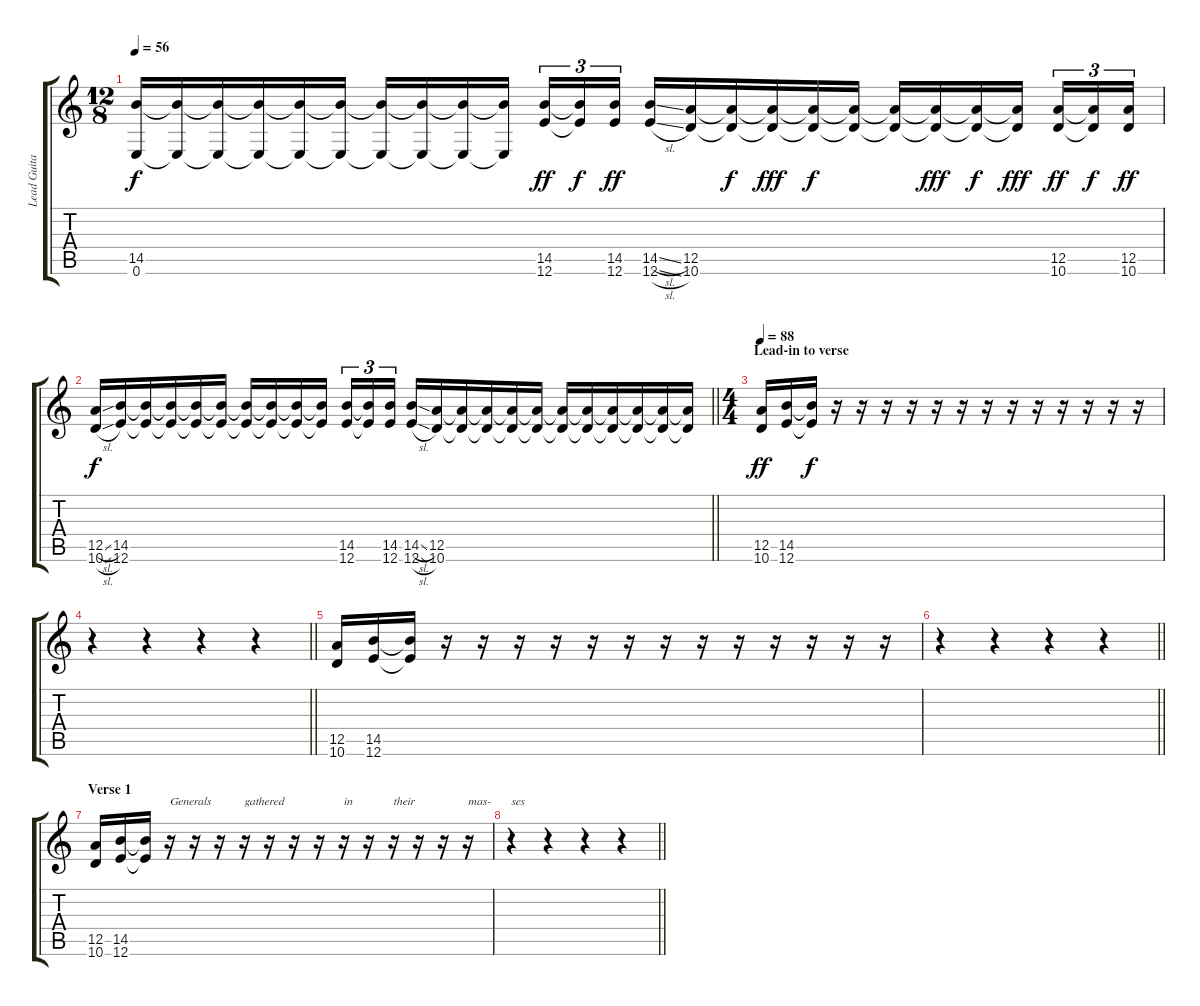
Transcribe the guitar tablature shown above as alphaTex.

\track ("Lead Guitar" "Lead Guita") {instrument distortionguitar}
\staff {score tabs}
\tuning (E4 B3 G3 D3 A2 E2) {hide}
\ts (12 8)
\tempo 56
\clef g2
\ks c
(14.5 0.6).16{dy f} (14.5{t} 0.6{t}).16 (14.5{t} 0.6{t}).16 (14.5{t} 0.6{t}).16 (14.5{t} 0.6{t}).16 (14.5{t} 0.6{t}).16 (14.5{t} 0.6{t}).16 (14.5{t} 0.6{t}).16 (14.5{t} 0.6{t}).16 (14.5{t} 0.6{t}).16{beam splitsecondary} (14.5 12.6).16{tu (3 2) dy ff} (14.5{t} 12.6{t}).16{tu (3 2) dy f beam merge} (14.5 12.6).16{tu (3 2) dy ff} (14.5{sl} 12.6{sl}).16 (12.5 10.6).16 (12.5{t} 10.6{t}).16{dy f} (12.5{t} 10.6{t}).16{dy fff} (12.5{t} 10.6{t}).16{dy f} (12.5{t} 10.6{t}).16 (12.5{t} 10.6{t}).16 (12.5{t} 10.6{t}).16{dy fff} (12.5{t} 10.6{t}).16{dy f} (12.5{t} 10.6{t}).16{dy fff beam splitsecondary} (12.5 10.6).16{tu (3 2) dy ff} (12.5{t} 10.6{t}).16{tu (3 2) dy f} (12.5 10.6).16{tu (3 2) dy ff} |
\barLineRight lightlight
(12.5{sl} 10.6{sl}).16{dy f} (14.5 12.6).16 (14.5{t} 12.6{t}).16 (14.5{t} 12.6{t}).16 (14.5{t} 12.6{t}).16 (14.5{t} 12.6{t}).16 (14.5{t} 12.6{t}).16 (14.5{t} 12.6{t}).16 (14.5{t} 12.6{t}).16 (14.5{t} 12.6{t}).16{beam splitsecondary} (14.5 12.6).16{tu (3 2)} (14.5{t} 12.6{t}).16{tu (3 2)} (14.5 12.6).16{tu (3 2)} (14.5{sl} 12.6{sl}).16 (12.5 10.6).16 (12.5{t} 10.6{t}).16 (12.5{t} 10.6{t}).16 (12.5{t} 10.6{t}).16 (12.5{t} 10.6{t}).16 (12.5{t} 10.6{t}).16 (12.5{t} 10.6{t}).16 (12.5{t} 10.6{t}).16 (12.5{t} 10.6{t}).16 (12.5{t} 10.6{t}).16 (12.5{t} 10.6{t}).16 |
\ts (4 4)
\section ("" "Lead-in to verse")
\tempo 88
(12.5 10.6).16{dy ff} (14.5 12.6).16 (14.5{t} 12.6{t}).16{dy f} r.16 r.16 r.16 r.16 r.16 r.16 r.16 r.16 r.16 r.16 r.16 r.16 r.16 |
\barLineRight lightlight
r.4 r.4 r.4 r.4 |
(12.5 10.6).16 (14.5 12.6).16 (14.5{t} 12.6{t}).16 r.16 r.16 r.16 r.16 r.16 r.16 r.16 r.16 r.16 r.16 r.16 r.16 r.16 |
\barLineRight lightlight
r.4 r.4 r.4 r.4 |
\section ("" "Verse 1")
(12.5 10.6).16 (14.5 12.6).16 (14.5{t} 12.6{t}).16 r.16{txt "Generals"} r.16 r.16 r.16{txt "gathered"} r.16 r.16 r.16 r.16{txt "in"} r.16 r.16{txt "their"} r.16 r.16 r.16{txt "mas-"} |
\barLineRight lightlight
r.4{txt "ses"} r.4 r.4 r.4
